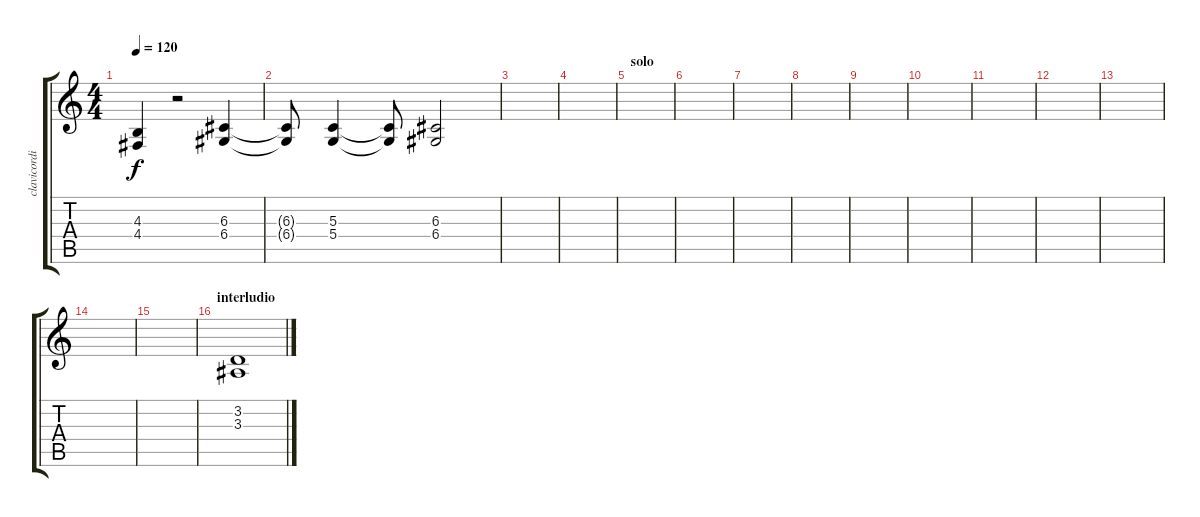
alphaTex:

\track ("clavicordio" "clavicordi") {instrument churchorgan}
\staff {score tabs}
\tuning (E4 B3 G3 D3 A2 E2) {hide}
\ts (4 4)
\tempo 120
\clef g2
\ks c
(4.3{t} 4.4{t}).4{dy f} r.2 (6.3 6.4).4 |
(6.3{t} 6.4{t}).8 (5.3 5.4).4 (5.3{t} 5.4{t}).8 (6.3 6.4).2 |
|
|
\section ("" "solo")
|
|
|
|
|
|
|
|
|
|
|
\section ("" "interludio")
(3.2 3.3).1
